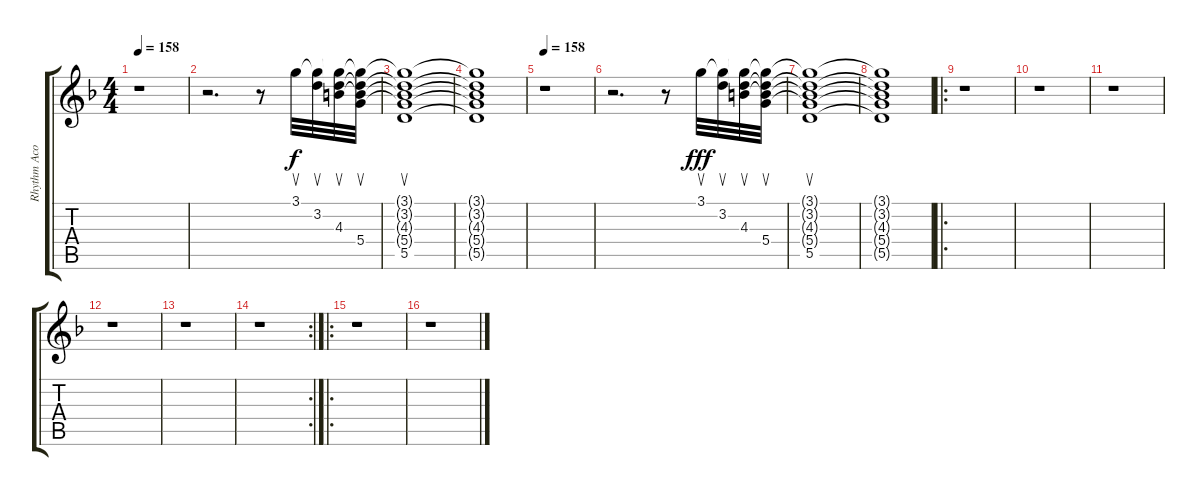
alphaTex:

\track ("Rhythm Acoustic" "Rhythm Aco") {instrument acousticguitarsteel}
\staff {score tabs}
\tuning (E4 B3 G3 D3 A2 D2) {hide}
\ts (4 4)
\tempo 158
\clef g2
\ks f
r.1{dy f} |
r.2{d} r.8 3.1.32{su} (3.1{t} 3.2).32{su} (3.1{t} 3.2{t} 4.3).32{su} (3.1{t} 3.2{t} 4.3{t} 5.4).32{su} |
(3.1{t} 3.2{t} 4.3{t} 5.4{t} 5.5).1{su} |
(3.1{t} 3.2{t} 4.3{t} 5.4{t} 5.5{t}).1 |
\tempo 158
r.1 |
r.2{d} r.8 3.1.32{su dy fff} (3.1{t} 3.2).32{su} (3.1{t} 3.2{t} 4.3).32{su} (3.1{t} 3.2{t} 4.3{t} 5.4).32{su} |
(3.1{t} 3.2{t} 4.3{t} 5.4{t} 5.5).1{su} |
(3.1{t} 3.2{t} 4.3{t} 5.4{t} 5.5{t}).1 |
\ro
r.1 |
r.1 |
r.1 |
r.1 |
r.1 |
\rc 2
r.1 |
\ro
r.1 |
r.1
